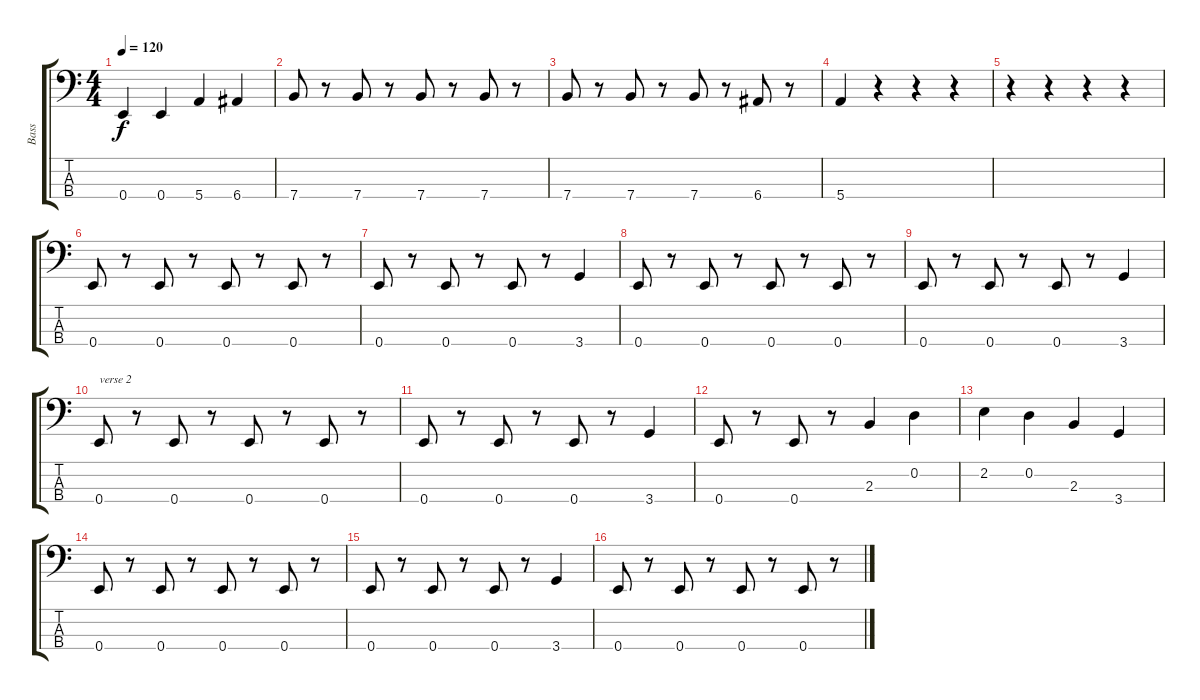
\track ("Bass" "Bass") {instrument electricbassfinger}
\staff {score tabs}
\tuning (G2 D2 A1 E1) {hide}
\ts (4 4)
\tempo 120
\clef f4
\ks c
0.4.4{dy f} 0.4.4 5.4.4 6.4.4 |
7.4.8 r.8 7.4.8 r.8 7.4.8 r.8 7.4.8 r.8 |
7.4.8 r.8 7.4.8 r.8 7.4.8 r.8 6.4.8 r.8 |
5.4.4 r.4 r.4 r.4 |
r.4 r.4 r.4 r.4 |
0.4.8 r.8 0.4.8 r.8 0.4.8 r.8 0.4.8 r.8 |
0.4.8 r.8 0.4.8 r.8 0.4.8 r.8 3.4.4 |
0.4.8 r.8 0.4.8 r.8 0.4.8 r.8 0.4.8 r.8 |
0.4.8 r.8 0.4.8 r.8 0.4.8 r.8 3.4.4 |
0.4.8{txt "verse 2"} r.8 0.4.8 r.8 0.4.8 r.8 0.4.8 r.8 |
0.4.8 r.8 0.4.8 r.8 0.4.8 r.8 3.4.4 |
0.4.8 r.8 0.4.8 r.8 2.3.4 0.2.4 |
2.2.4 0.2.4 2.3.4 3.4.4 |
0.4.8 r.8 0.4.8 r.8 0.4.8 r.8 0.4.8 r.8 |
0.4.8 r.8 0.4.8 r.8 0.4.8 r.8 3.4.4 |
0.4.8 r.8 0.4.8 r.8 0.4.8 r.8 0.4.8 r.8
